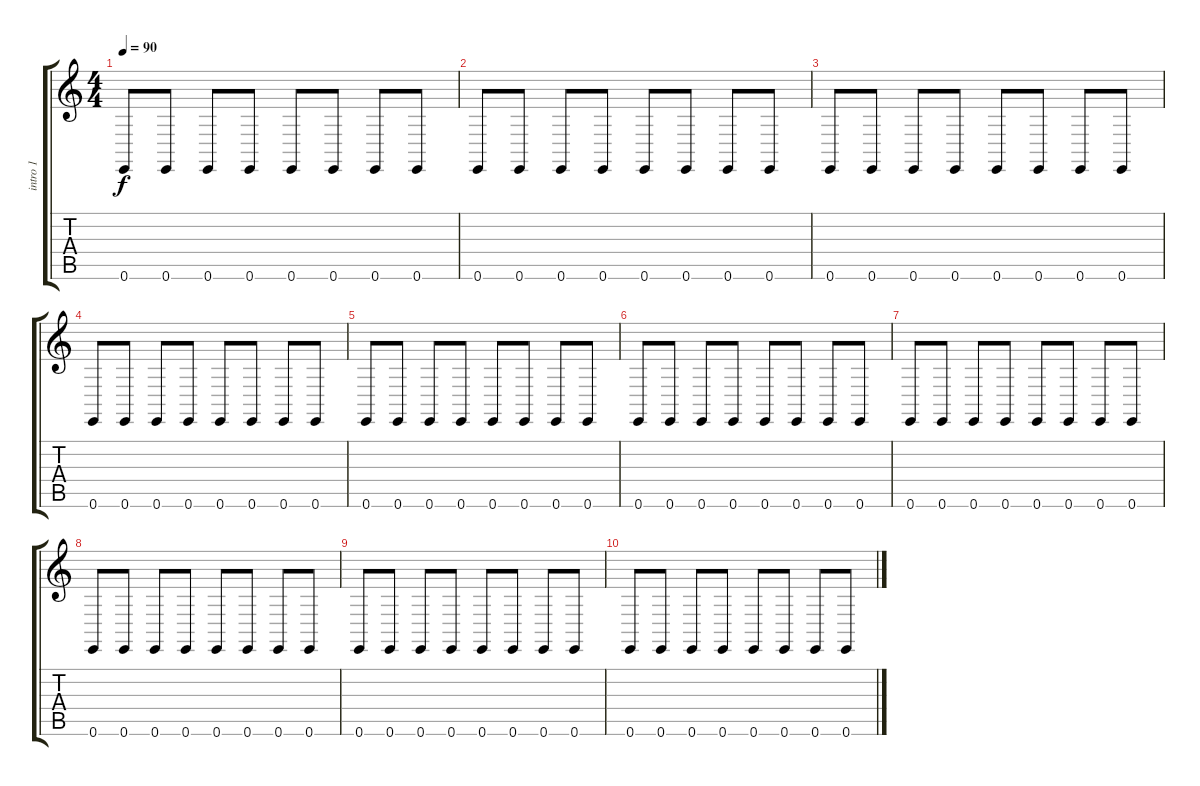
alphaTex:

\track ("intro 1" "intro 1") {instrument timpani}
\staff {score tabs}
\tuning (E4 B3 G3 D3 A2 E2) {hide}
\ts (4 4)
\tempo 90
\clef g2
\ks c
0.6.8{dy f} 0.6.8 0.6.8 0.6.8 0.6.8 0.6.8 0.6.8 0.6.8 |
0.6.8 0.6.8 0.6.8 0.6.8 0.6.8 0.6.8 0.6.8 0.6.8 |
0.6.8 0.6.8 0.6.8 0.6.8 0.6.8 0.6.8 0.6.8 0.6.8 |
0.6.8 0.6.8 0.6.8 0.6.8 0.6.8 0.6.8 0.6.8 0.6.8 |
0.6.8 0.6.8 0.6.8 0.6.8 0.6.8 0.6.8 0.6.8 0.6.8 |
0.6.8 0.6.8 0.6.8 0.6.8 0.6.8 0.6.8 0.6.8 0.6.8 |
0.6.8 0.6.8 0.6.8 0.6.8 0.6.8 0.6.8 0.6.8 0.6.8 |
0.6.8 0.6.8 0.6.8 0.6.8 0.6.8 0.6.8 0.6.8 0.6.8 |
0.6.8 0.6.8 0.6.8 0.6.8 0.6.8 0.6.8 0.6.8 0.6.8 |
0.6.8 0.6.8 0.6.8 0.6.8 0.6.8 0.6.8 0.6.8 0.6.8
